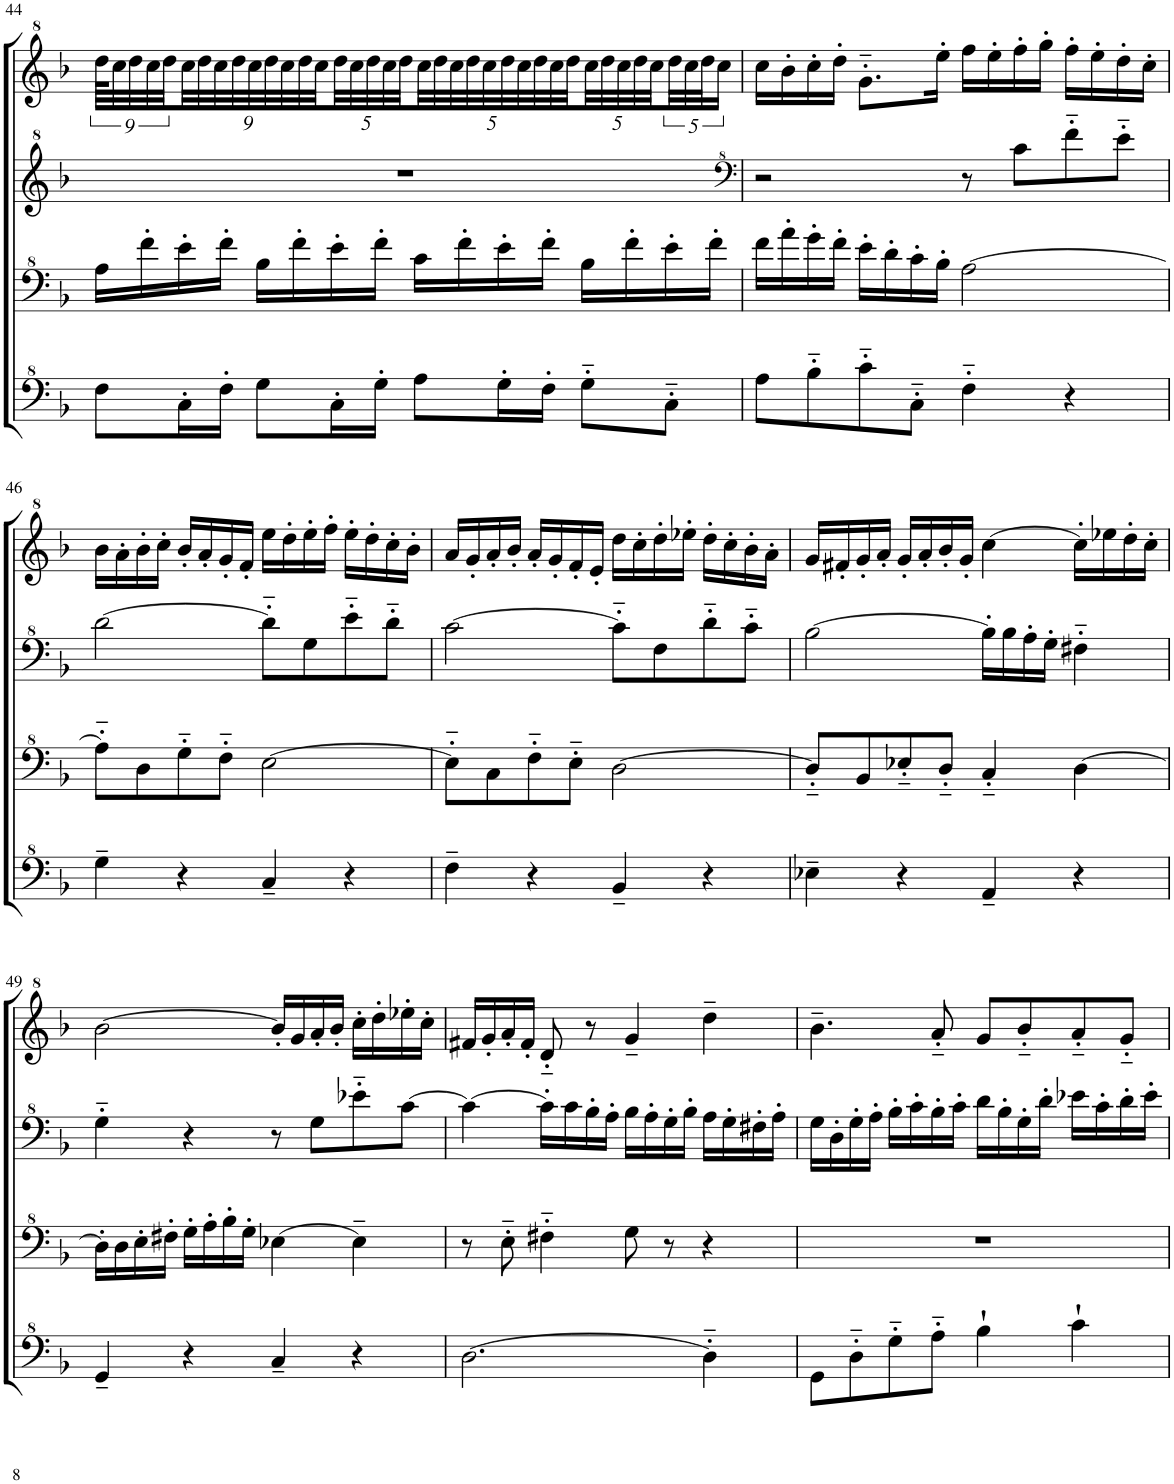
**kern	**kern	**kern	**kern
*part1	*part1	*part1	*part1
*staff4	*staff3	*staff2	*staff1
*I"Model III	*	*	*
!!LO:PB:g=z
*clefF^4	*clefF^4	*clefG^2	*clefG^2
*k[b-]	*k[b-]	*k[b-]	*k[b-]
*M4/4	*M4/4	*M4/4	*M4/4
=44	=44	=44	=44
8f\L	16a\LL	1r	72ddd\KLLL
.	.	.	36ccc\
.	.	.	1920ryy
.	.	.	36ddd\
.	16ff'\	.	.
.	.	.	1920ryy
.	.	.	36ccc\
.	.	.	1920ryy
.	.	.	36ddd\
16c'\L	16ee'\	.	.
*	*	*	*Xbrackettup
.	.	.	36ccc\
.	.	.	36ddd\
.	.	.	36ccc\
16f'\JJ	16ff'\JJ	.	.
.	.	.	36ddd\
.	.	.	36ccc\
8g\L	16b-\LL	.	.
.	.	.	36ddd\
.	.	.	36ccc\
.	16ff'\	.	.
.	.	.	36ddd\
.	.	.	36ccc\
16c'\L	16ee'\	.	.
.	.	.	40ddd\
.	.	.	40ccc\
.	.	.	40ddd\
16g'\JJ	16ff'\JJ	.	.
.	.	.	40ccc\
.	.	.	40ddd\
8a\L	16cc\LL	.	.
.	.	.	40ccc\
.	.	.	40ddd\
.	.	.	40ccc\
.	16ff'\	.	.
.	.	.	40ddd\
.	.	.	40ccc\
16g'\L	16ee'\	.	.
.	.	.	40ddd\
.	.	.	40ccc\
.	.	.	40ddd\
16f'\JJ	16ff'\JJ	.	.
.	.	.	40ccc\
.	.	.	40ddd\
8g'~\L	16b-\LL	.	.
.	.	.	40ccc\
.	.	.	40ddd\
.	.	.	40ccc\
.	16ff'\	.	.
.	.	.	40ddd\
.	.	.	40ccc\
8c'~\J	16ee'\	.	.
*	*	*	*brackettup
.	.	.	40ddd\
.	.	.	40ccc\
.	.	.	40ddd\J
.	16ff'\JJ	.	.
.	.	.	[384%19ccc\JJ
960ryy	960ryy	960ryy	.
=45	=45	=45	=45
*	*	*clefF^4	*
8a\L	16ff\LL	2r	16ccc\LL
.	16aa'\	.	1920ccc\]
.	.	.	16bb-'\
8b-'~\	16gg'\	.	.
.	.	.	16ccc'\
.	16ff'\JJ	.	.
.	.	.	16ddd'\JJ
8cc'~\	16ee'\LL	.	.
.	.	.	8.gg'~\L
.	16dd'\	.	.
8c'~\J	16cc'\	.	.
.	16b-'\JJ	.	.
.	.	.	16eee'\Jk
4f'~\	[2a\	8r	.
.	.	.	16fff\LL
.	.	.	16eee'\
.	.	8cc\L	.
.	.	.	16fff'\
.	.	.	16ggg'\JJ
4r	.	8ff'~\	.
.	.	.	16fff'\LL
.	.	.	16eee'\
.	.	8ee'~\J	.
.	.	.	16ddd'\
.	.	.	16ccc'\JJ
1920ryy	1920ryy	1920ryy	.
!!LO:LB:g=z
=46	=46	=46	=46
4g~\	8a'~\L]	[2dd\	16bb-\LL
.	.	.	16aa'\
.	8d\	.	16bb-'\
.	.	.	16ccc'\JJ
4r	8g'~\	.	16bb-'/LL
.	.	.	16aa'/
.	8f'~\J	.	16gg'/
.	.	.	16ff'/JJ
4c~/	[2e\	8dd'~\L]	16eee\LL
.	.	.	16ddd'\
.	.	8g\	16eee'\
.	.	.	16fff'\JJ
4r	.	8ee'~\	16eee'\LL
.	.	.	16ddd'\
.	.	8dd'~\J	16ccc'\
.	.	.	16bb-'\JJ
=47	=47	=47	=47
4f~\	8e'~\L]	[2cc\	16aa/LL
.	.	.	16gg'/
.	8c\	.	16aa'/
.	.	.	16bb-'/JJ
4r	8f'~\	.	16aa'/LL
.	.	.	16gg'/
.	8e'~\J	.	16ff'/
.	.	.	16ee'/JJ
4B-~/	[2d\	8cc'~\L]	16ddd\LL
.	.	.	16ccc'\
.	.	8f\	16ddd'\
.	.	.	16eee-X'\JJ
4r	.	8dd'~\	16ddd'\LL
.	.	.	16ccc'\
.	.	8cc'~\J	16bb-'\
.	.	.	16aa'\JJ
=48	=48	=48	=48
4e-X~\	8d'~/L]	[2b-\	16gg/LL
.	.	.	16ff#X'/
.	8B-/	.	16gg'/
.	.	.	16aa'/JJ
4r	8e-X'~/	.	16gg'/LL
.	.	.	16aa'/
.	8d'~/J	.	16bb-'/
.	.	.	16gg'/JJ
4A~/	4c'~/	16b-'\LL]	[4ccc\
.	.	16b-\	.
.	.	16a'\	.
.	.	16g'\JJ	.
4r	[4d\	4f#X'~\	16ccc'\LL]
.	.	.	16eee-X\
.	.	.	16ddd'\
.	.	.	16ccc'\JJ
!!LO:LB:g=z
=49	=49	=49	=49
4G~/	16d'\LL]	4g'~\	[2bb-\
.	16d\	.	.
.	16e'\	.	.
.	16f#X'\JJ	.	.
4r	16g'\LL	4r	.
.	16a'\	.	.
.	16b-'\	.	.
.	16g'\JJ	.	.
4c~/	[4e-X\	8r	16bb-'/LL]
.	.	.	16gg/
.	.	8g\L	16aa'/
.	.	.	16bb-'/JJ
4r	4e-~\]	8ee-X'~\	16ccc'\LL
.	.	.	16ddd'\
.	.	[8cc\J	16eee-X'\
.	.	.	16ccc'\JJ
=50	=50	=50	=50
[2.d\	8r	4cc\_	16ff#X/LL
.	.	.	16gg'/
.	8e'~\	.	16aa'/
.	.	.	16ff#'/JJ
.	4f#X'~\	16cc'\LL]	8dd'~/
.	.	16cc\	.
.	.	16b-'\	8r
.	.	16a'\JJ	.
.	8g\	16b-\LL	4gg~/
.	.	16a'\	.
.	8r	16g'\	.
.	.	16b-'\JJ	.
4d'~\]	4r	16a\LL	4ddd~\
.	.	16g'\	.
.	.	16f#X'\	.
.	.	16a'\JJ	.
=51	=51	=51	=51
8G\L	1r	16g\LL	4.bb-~\
.	.	16d'\	.
8d'~\	.	16g'\	.
.	.	16a'\JJ	.
8g'~\	.	16b-'\LL	.
.	.	16cc'\	.
8a'~\J	.	16b-'\	8aa'~/
.	.	16cc'\JJ	.
4b-`\	.	16dd\LL	8gg/L
.	.	16b-'\	.
.	.	16g'\	8bb-'~/
.	.	16dd'\JJ	.
4cc`\	.	16ee-X\LL	8aa'~/
.	.	16cc'\	.
.	.	16dd'\	8gg'~/J
.	.	16ee-'\JJ	.
=	=	=	=
*-	*-	*-	*-
